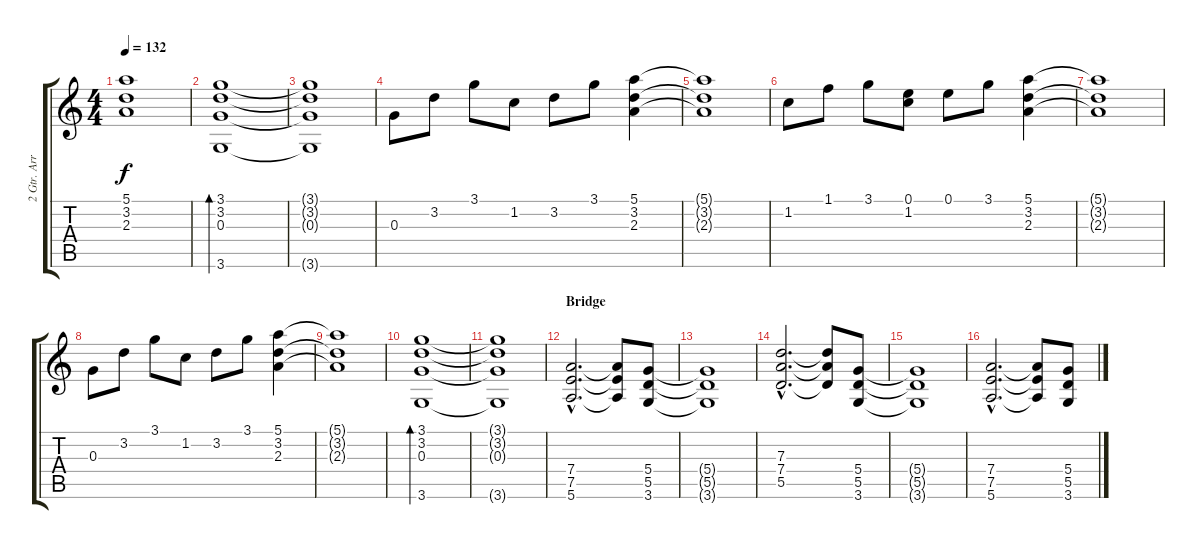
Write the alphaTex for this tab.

\track ("2 Gtr. Arr. Rhythm" "2 Gtr. Arr") {instrument distortionguitar}
\staff {score tabs}
\tuning (E4 B3 G3 D3 A2 E2) {hide}
\ts (4 4)
\tempo 132
\clef g2
\ks c
(5.1{t} 3.2{t} 2.3{t}).1{dy f} |
(3.1 3.2 0.3 3.6).1{bd 120} |
(3.1{t} 3.2{t} 0.3{t} 3.6{t}).1 |
0.3.8{instrument electricguitarclean} 3.2.8 3.1.8 1.2.8 3.2.8 3.1.8 (5.1 3.2 2.3).4 |
(5.1{t} 3.2{t} 2.3{t}).1 |
1.2.8{instrument electricguitarclean} 1.1.8 3.1.8 (0.1 1.2).8 0.1.8 3.1.8 (5.1 3.2 2.3).4 |
(5.1{t} 3.2{t} 2.3{t}).1 |
0.3.8{instrument electricguitarclean} 3.2.8 3.1.8 1.2.8 3.2.8 3.1.8 (5.1 3.2 2.3).4 |
(5.1{t} 3.2{t} 2.3{t}).1 |
(3.1 3.2 0.3 3.6).1{bd 120} |
(3.1{t} 3.2{t} 0.3{t} 3.6{t}).1 |
\section ("" "Bridge")
(7.4{hac} 7.5{hac} 5.6{hac}).2{d} (7.4{t} 7.5{t} 5.6{t}).8 (5.4 5.5 3.6).8 |
(5.4{t} 5.5{t} 3.6{t}).1 |
(7.3{hac} 7.4{hac} 5.5{hac}).2{d} (7.3{t} 7.4{t} 5.5{t}).8 (5.4 5.5 3.6).8 |
(5.4{t} 5.5{t} 3.6{t}).1 |
(7.4{hac} 7.5{hac} 5.6{hac}).2{d} (7.4{t} 7.5{t} 5.6{t}).8 (5.4 5.5 3.6).8
